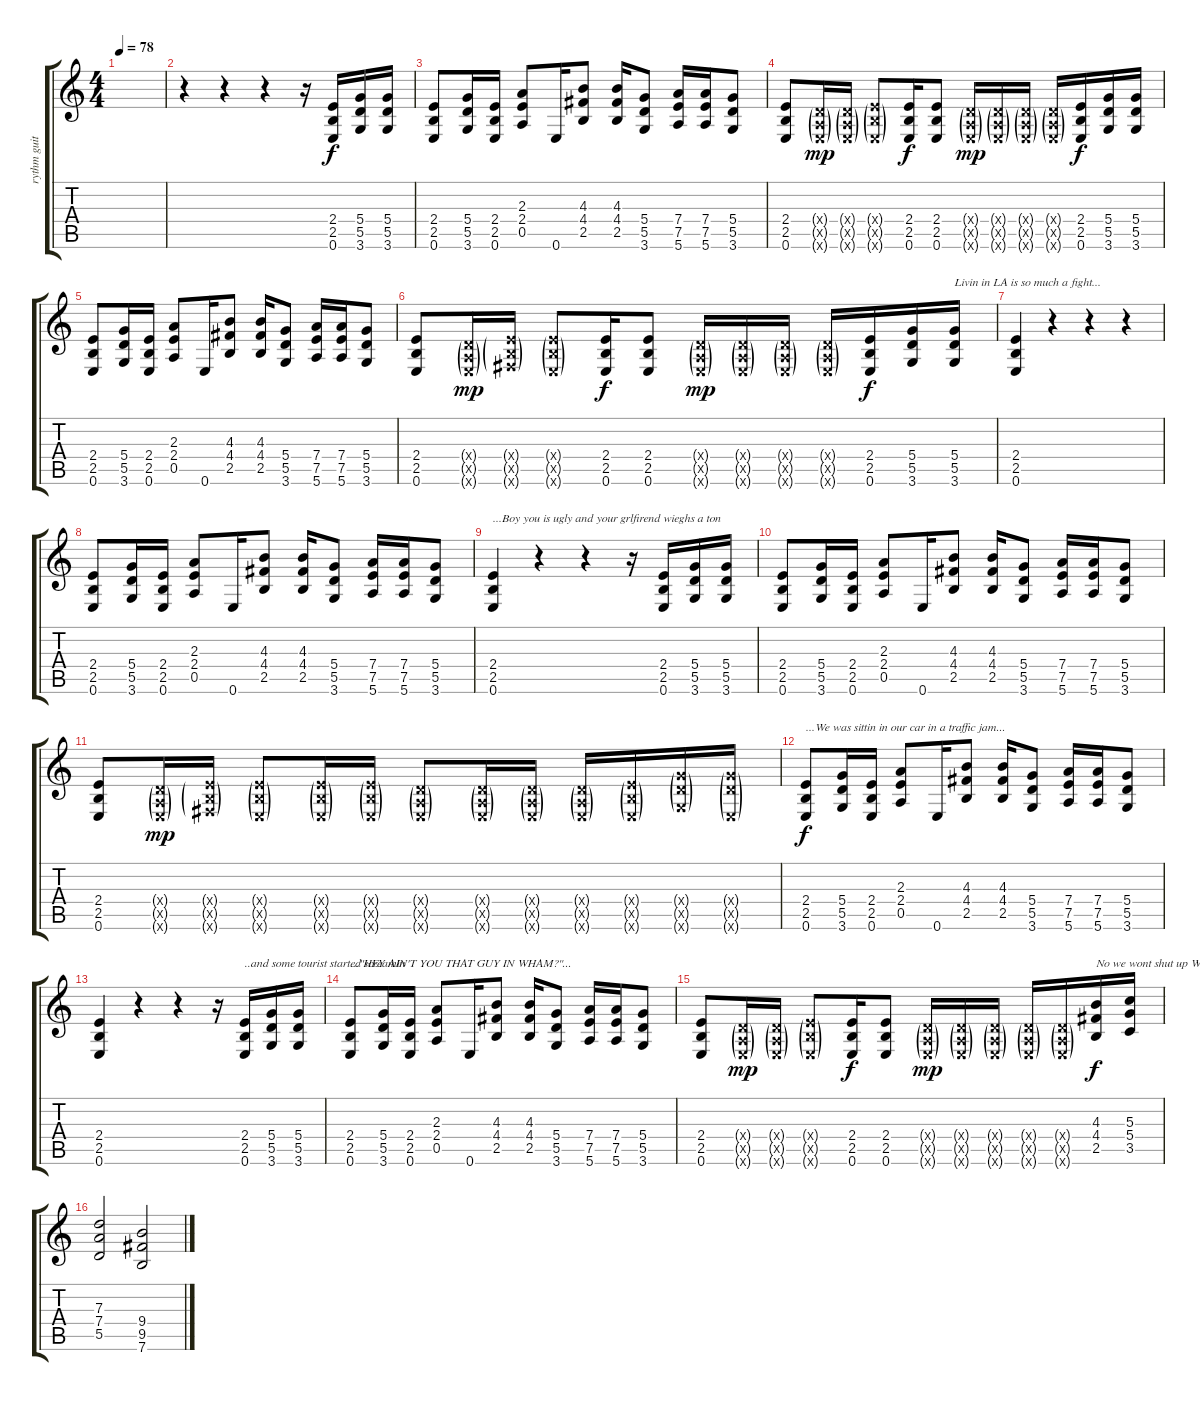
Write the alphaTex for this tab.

\track ("rythm guitar (eventually)" "rythm guit") {instrument distortionguitar}
\staff {score tabs}
\tuning (E4 B3 G3 D3 A2 E2) {hide}
\ts (4 4)
\tempo 78
\clef g2
\ks c
|
r.4 r.4 r.4 r.16 (2.4 2.5 0.6).16 (5.4 5.5 3.6).16 (5.4 5.5 3.6).16 |
(2.4 2.5 0.6).8 (5.4 5.5 3.6).16 (2.4 2.5 0.6).16 (2.3 2.4 0.5).8 0.6.16 (4.3 4.4 2.5).8 (4.3 4.4 2.5).16 (5.4 5.5 3.6).8 (7.4 7.5 5.6).16 (7.4 7.5 5.6).16 (5.4 5.5 3.6).8 |
(2.4 2.5 0.6).8 (0.4{g x} 0.5{g x} 0.6{g x}).16{dy mp} (0.4{g x} 0.5{g x} 0.6{g x}).16 (2.4{g x} 2.5{g x} 0.6{g x}).8 (2.4 2.5 0.6).16{dy f} (2.4 2.5 0.6).8 (0.4{g x} 0.5{g x} 0.6{g x}).16{dy mp} (0.4{g x} 0.5{g x} 0.6{g x}).16 (0.4{g x} 0.5{g x} 0.6{g x}).16 (0.4{g x} 0.5{g x} 0.6{g x}).16 (2.4 2.5 0.6).16{dy f} (5.4 5.5 3.6).16 (5.4 5.5 3.6).16 |
(2.4 2.5 0.6).8 (5.4 5.5 3.6).16 (2.4 2.5 0.6).16 (2.3 2.4 0.5).8 0.6.16 (4.3 4.4 2.5).8 (4.3 4.4 2.5).16 (5.4 5.5 3.6).8 (7.4 7.5 5.6).16 (7.4 7.5 5.6).16 (5.4 5.5 3.6).8 |
(2.4 2.5 0.6).8 (0.4{g x} 0.5{g x} 0.6{g x}).16{dy mp} (2.4{g x} 2.5{g x} 2.6{g x}).16 (2.4{g x} 2.5{g x} 0.6{g x}).8 (2.4 2.5 0.6).16{dy f} (2.4 2.5 0.6).8 (0.4{g x} 0.5{g x} 0.6{g x}).16{dy mp} (0.4{g x} 0.5{g x} 0.6{g x}).16 (0.4{g x} 0.5{g x} 0.6{g x}).16 (0.4{g x} 0.5{g x} 0.6{g x}).16 (2.4 2.5 0.6).16{dy f} (5.4 5.5 3.6).16 (5.4 5.5 3.6).16{txt "Livin in LA is so much a fight..."} |
(2.4 2.5 0.6).4 r.4 r.4 r.4 |
(2.4 2.5 0.6).8 (5.4 5.5 3.6).16 (2.4 2.5 0.6).16 (2.3 2.4 0.5).8 0.6.16 (4.3 4.4 2.5).8 (4.3 4.4 2.5).16 (5.4 5.5 3.6).8 (7.4 7.5 5.6).16 (7.4 7.5 5.6).16 (5.4 5.5 3.6).8 |
(2.4 2.5 0.6).4{txt "...Boy you is ugly and your grlfirend wieghs a ton"} r.4 r.4 r.16 (2.4 2.5 0.6).16 (5.4 5.5 3.6).16 (5.4 5.5 3.6).16 |
(2.4 2.5 0.6).8 (5.4 5.5 3.6).16 (2.4 2.5 0.6).16 (2.3 2.4 0.5).8 0.6.16 (4.3 4.4 2.5).8 (4.3 4.4 2.5).16 (5.4 5.5 3.6).8 (7.4 7.5 5.6).16 (7.4 7.5 5.6).16 (5.4 5.5 3.6).8 |
(2.4 2.5 0.6).8 (0.4{g x} 0.5{g x} 0.6{g x}).16{dy mp} (2.4{g x} 2.5{g x} 2.6{g x}).16 (2.4{g x} 2.5{g x} 0.6{g x}).8 (2.4{g x} 2.5{g x} 0.6{g x}).16 (2.4{g x} 2.5{g x} 0.6{g x}).16 (0.4{g x} 0.5{g x} 0.6{g x}).8 (0.4{g x} 0.5{g x} 0.6{g x}).16 (0.4{g x} 0.5{g x} 0.6{g x}).16 (0.4{g x} 0.5{g x} 0.6{g x}).16 (2.4{g x} 2.5{g x} 0.6{g x}).16 (5.4{g x} 5.5{g x} 3.6{g x}).16 (5.4{g x} 5.5{g x} 0.6{g x}).16 |
(2.4 2.5 0.6).8{txt "...We was sittin in our car in a traffic jam..." dy f} (5.4 5.5 3.6).16 (2.4 2.5 0.6).16 (2.3 2.4 0.5).8 0.6.16 (4.3 4.4 2.5).8 (4.3 4.4 2.5).16 (5.4 5.5 3.6).8 (7.4 7.5 5.6).16 (7.4 7.5 5.6).16 (5.4 5.5 3.6).8 |
(2.4 2.5 0.6).4 r.4 r.4 r.16 (2.4 2.5 0.6).16{txt "..and some tourist started screamin"} (5.4 5.5 3.6).16 (5.4 5.5 3.6).16 |
(2.4 2.5 0.6).8{txt "...\"HEY AIN'T YOU THAT GUY IN WHAM?\"..."} (5.4 5.5 3.6).16 (2.4 2.5 0.6).16 (2.3 2.4 0.5).8 0.6.16 (4.3 4.4 2.5).8 (4.3 4.4 2.5).16 (5.4 5.5 3.6).8 (7.4 7.5 5.6).16 (7.4 7.5 5.6).16 (5.4 5.5 3.6).8 |
(2.4 2.5 0.6).8 (0.4{g x} 0.5{g x} 0.6{g x}).16{dy mp} (0.4{g x} 0.5{g x} 0.6{g x}).16 (2.4{g x} 2.5{g x} 0.6{g x}).8 (2.4 2.5 0.6).16{dy f} (2.4 2.5 0.6).8 (0.4{g x} 0.5{g x} 0.6{g x}).16{dy mp} (0.4{g x} 0.5{g x} 0.6{g x}).16 (0.4{g x} 0.5{g x} 0.6{g x}).16 (0.4{g x} 0.5{g x} 0.6{g x}).16 (0.4{g x} 0.5{g x} 0.6{g x}).16 (4.3 4.4 2.5).16{txt "No we wont shut up We're just babblin' on and on" dy f} (5.3 5.4 3.5).16 |
(7.3 7.4 5.5).2 (9.4 9.5 7.6).2
